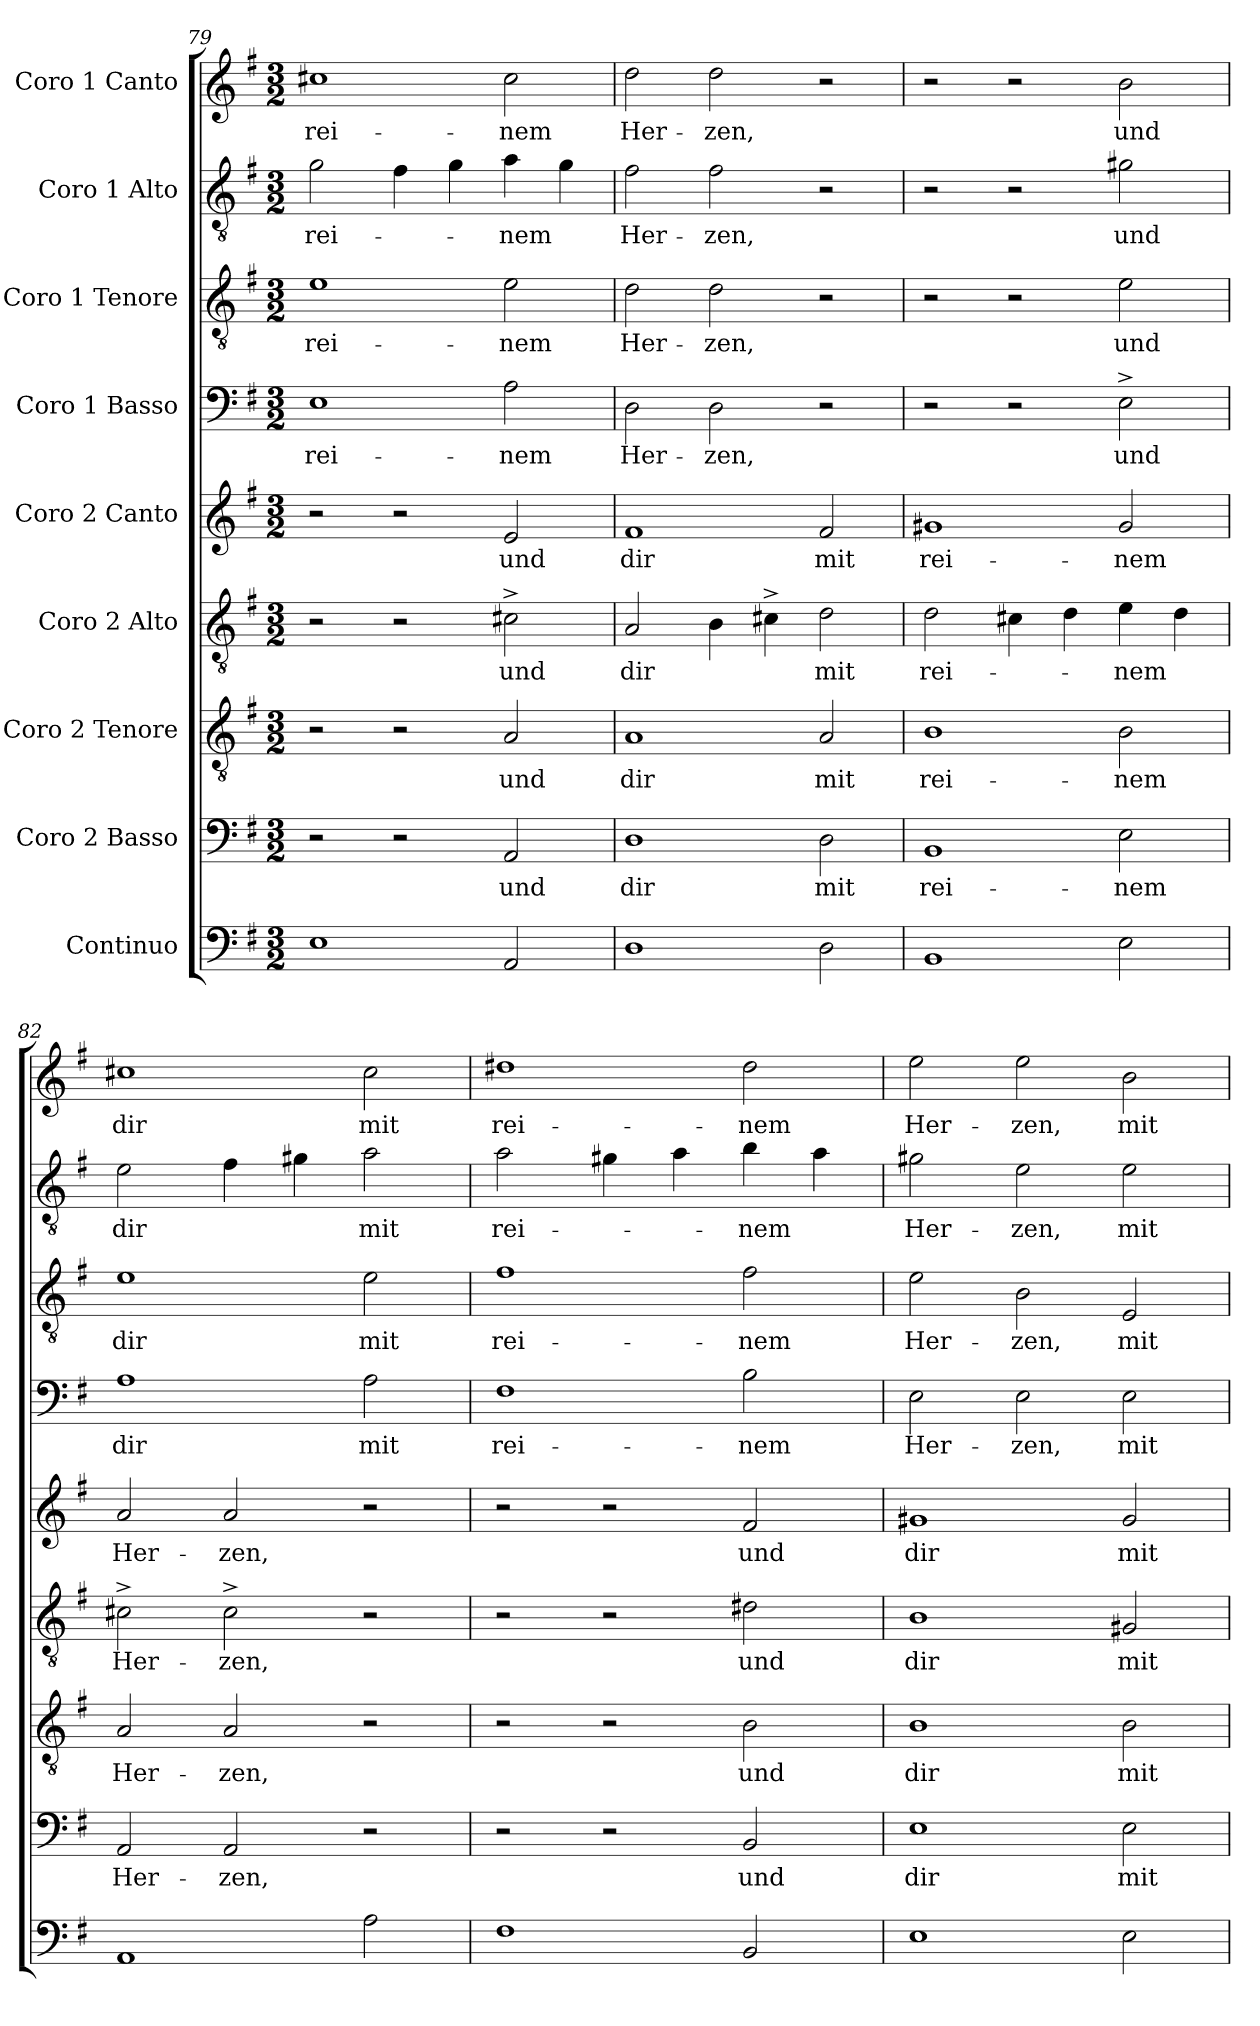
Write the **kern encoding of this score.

**kern	**kern	**text	**kern	**text	**kern	**text	**kern	**text	**kern	**text	**kern	**text	**kern	**text	**kern	**text
*part9	*part8	*part8	*part7	*part7	*part6	*part6	*part5	*part5	*part4	*part4	*part3	*part3	*part2	*part2	*part1	*part1
*staff9	*staff8	*staff8	*staff7	*staff7	*staff6	*staff6	*staff5	*staff5	*staff4	*staff4	*staff3	*staff3	*staff2	*staff2	*staff1	*staff1
*I"Continuo	*I"Coro 2  Basso	*	*I"Coro 2  Tenore	*	*I"Coro 2  Alto	*	*I"Coro 2  Canto	*	*I"Coro 1  Basso	*	*I"Coro 1  Tenore	*	*I"Coro 1  Alto	*	*I"Coro 1  Canto	*
*clefF4	*clefF4	*	*clefGv2	*	*clefGv2	*	*clefG2	*	*clefF4	*	*clefGv2	*	*clefGv2	*	*clefG2	*
*k[f#]	*k[f#]	*	*k[f#]	*	*k[f#]	*	*k[f#]	*	*k[f#]	*	*k[f#]	*	*k[f#]	*	*k[f#]	*
*G:	*G:	*	*G:	*	*G:	*	*G:	*	*G:	*	*G:	*	*G:	*	*G:	*
*M3/2	*M3/2	*	*M3/2	*	*M3/2	*	*M3/2	*	*M3/2	*	*M3/2	*	*M3/2	*	*M3/2	*
=79	=79	=79	=79	=79	=79	=79	=79	=79	=79	=79	=79	=79	=79	=79	=79	=79
!	!	!	!	!	!	!	!	!	!	!LO:LY:b:cj	!	!LO:LY:b:cj	!	!LO:LY:b:cj	!	!LO:LY:b:cj
1E	2r	.	2r	.	2r	.	2r	.	1E	rei-	1e	rei-	2g\	rei-	1cc#X	rei-
.	2r	.	2r	.	2r	.	2r	.	.	.	.	.	4f#\	.	.	.
.	.	.	.	.	.	.	.	.	.	.	.	.	4g\	.	.	.
!	!	!LO:LY:b:cj	!	!LO:LY:b:cj	!	!LO:LY:b:cj	!	!LO:LY:b:cj	!	!LO:LY:b:cj	!	!LO:LY:b:cj	!	!LO:LY:b:cj	!	!LO:LY:b:cj
2AA/	2AA/	und	2A/	und	2c#X^<\	und	2e/	und	2A\	-nem	2e\	-nem	4a\	-nem	2cc#\	-nem
.	.	.	.	.	.	.	.	.	.	.	.	.	4g\	.	.	.
=80	=80	=80	=80	=80	=80	=80	=80	=80	=80	=80	=80	=80	=80	=80	=80	=80
!	!	!LO:LY:b:cj	!	!LO:LY:b:cj	!	!LO:LY:b:cj	!	!LO:LY:b:cj	!	!LO:LY:b	!	!LO:LY:b	!	!LO:LY:b	!	!LO:LY:b
1D	1D	dir	1A	dir	2A/	dir	1f#	dir	2D\	Her-	2d\	Her-	2f#\	Her-	2dd\	Her-
!	!	!	!	!	!	!	!	!	!	!LO:LY:b:rj	!	!LO:LY:b:rj	!	!LO:LY:b:rj	!	!LO:LY:b:rj
.	.	.	.	.	4B\	.	.	.	2D\	-zen,	2d\	-zen,	2f#\	-zen,	2dd\	-zen,
.	.	.	.	.	4c#X^<\	.	.	.	.	.	.	.	.	.	.	.
!	!	!LO:LY:b:cj	!	!LO:LY:b:cj	!	!LO:LY:b:cj	!	!LO:LY:b:cj	!	!	!	!	!	!	!	!
2D\	2D\	mit	2A/	mit	2d\	mit	2f#/	mit	2r	.	2r	.	2r	.	2r	.
=81	=81	=81	=81	=81	=81	=81	=81	=81	=81	=81	=81	=81	=81	=81	=81	=81
!	!	!LO:LY:b:cj	!	!LO:LY:b:cj	!	!LO:LY:b:cj	!	!LO:LY:b:cj	!	!	!	!	!	!	!	!
1BB	1BB	rei-	1B	rei-	2d\	rei-	1g#X	rei-	2r	.	2r	.	2r	.	2r	.
.	.	.	.	.	4c#X\	.	.	.	2r	.	2r	.	2r	.	2r	.
.	.	.	.	.	4d\	.	.	.	.	.	.	.	.	.	.	.
!	!	!LO:LY:b:cj	!	!LO:LY:b:cj	!	!LO:LY:b:cj	!	!LO:LY:b:cj	!	!LO:LY:b:cj	!	!LO:LY:b:cj	!	!LO:LY:b:cj	!	!LO:LY:b:cj
2E\	2E\	-nem	2B\	-nem	4e\	-nem	2g#/	-nem	2E^<\	und	2e\	und	2g#X\	und	2b\	und
.	.	.	.	.	4d\	.	.	.	.	.	.	.	.	.	.	.
!!LO:LB:g=z
=82	=82	=82	=82	=82	=82	=82	=82	=82	=82	=82	=82	=82	=82	=82	=82	=82
!	!	!LO:LY:b:cj	!	!LO:LY:b:cj	!	!LO:LY:b:cj	!	!LO:LY:b:cj	!	!LO:LY:b:cj	!	!LO:LY:b:cj	!	!LO:LY:b:cj	!	!LO:LY:b:cj
1AA	2AA/	Her-	2A/	Her-	2c#X^<\	Her-	2a/	Her-	1A	dir	1e	dir	2e\	dir	1cc#X	dir
!	!	!LO:LY:b:cj	!	!LO:LY:b:cj	!	!LO:LY:b:cj	!	!LO:LY:b:cj	!	!	!	!	!	!	!	!
.	2AA/	-zen,	2A/	-zen,	2c#^<\	-zen,	2a/	-zen,	.	.	.	.	4f#\	.	.	.
.	.	.	.	.	.	.	.	.	.	.	.	.	4g#X\	.	.	.
!	!	!	!	!	!	!	!	!	!	!LO:LY:b:cj	!	!LO:LY:b:cj	!	!LO:LY:b:cj	!	!LO:LY:b:cj
2A\	2r	.	2r	.	2r	.	2r	.	2A\	mit	2e\	mit	2a\	mit	2cc#\	mit
=83	=83	=83	=83	=83	=83	=83	=83	=83	=83	=83	=83	=83	=83	=83	=83	=83
!	!	!	!	!	!	!	!	!	!	!LO:LY:b:cj	!	!LO:LY:b:cj	!	!LO:LY:b:cj	!	!LO:LY:b:cj
1F#	2r	.	2r	.	2r	.	2r	.	1F#	rei-	1f#	rei-	2a\	rei-	1dd#X	rei-
.	2r	.	2r	.	2r	.	2r	.	.	.	.	.	4g#X\	.	.	.
.	.	.	.	.	.	.	.	.	.	.	.	.	4a\	.	.	.
!	!	!LO:LY:b:cj	!	!LO:LY:b:cj	!	!LO:LY:b:cj	!	!LO:LY:b:cj	!	!LO:LY:b:cj	!	!LO:LY:b:cj	!	!LO:LY:b:cj	!	!LO:LY:b:cj
2BB/	2BB/	und	2B\	und	2d#X\	und	2f#/	und	2B\	-nem	2f#\	-nem	4b\	-nem	2dd#\	-nem
.	.	.	.	.	.	.	.	.	.	.	.	.	4a\	.	.	.
=84	=84	=84	=84	=84	=84	=84	=84	=84	=84	=84	=84	=84	=84	=84	=84	=84
!	!	!LO:LY:b:cj	!	!LO:LY:b:cj	!	!LO:LY:b:cj	!	!LO:LY:b:cj	!	!LO:LY:b:cj	!	!LO:LY:b:cj	!	!LO:LY:b:cj	!	!LO:LY:b:cj
1E	1E	dir	1B	dir	1B	dir	1g#X	dir	2E\	Her-	2e\	Her-	2g#X\	Her-	2ee\	Her-
!	!	!	!	!	!	!	!	!	!	!LO:LY:b:cj	!	!LO:LY:b:cj	!	!LO:LY:b:cj	!	!LO:LY:b:cj
.	.	.	.	.	.	.	.	.	2E\	-zen,	2B\	-zen,	2e\	-zen,	2ee\	-zen,
!	!	!LO:LY:b:cj	!	!LO:LY:b:cj	!	!LO:LY:b:cj	!	!LO:LY:b:cj	!	!LO:LY:b:cj	!	!LO:LY:b:cj	!	!LO:LY:b:cj	!	!LO:LY:b:cj
2E\	2E\	mit	2B\	mit	2G#X/	mit	2g#/	mit	2E\	mit	2E/	mit	2e\	mit	2b\	mit
=	=	=	=	=	=	=	=	=	=	=	=	=	=	=	=	=
*-	*-	*-	*-	*-	*-	*-	*-	*-	*-	*-	*-	*-	*-	*-	*-	*-
